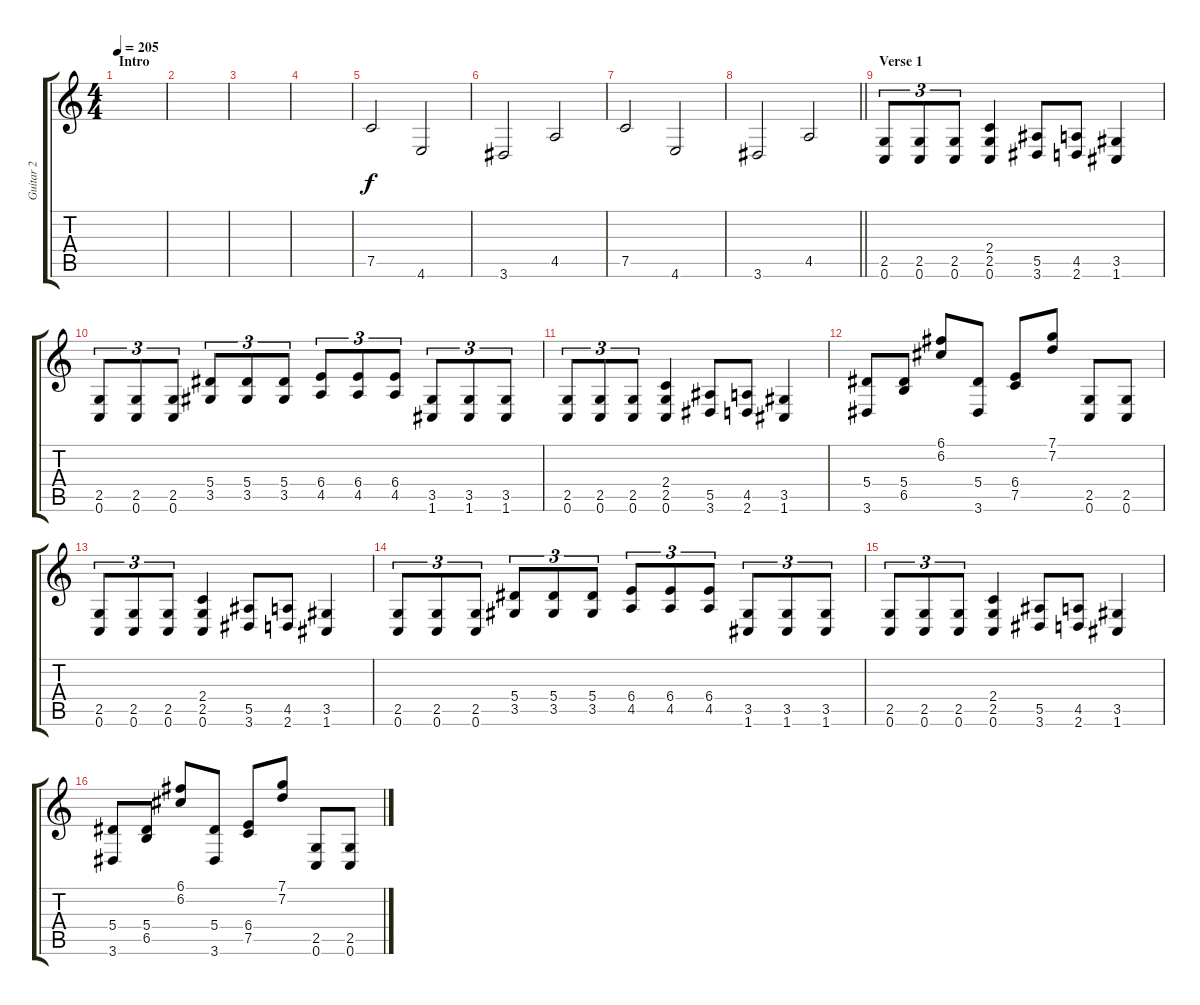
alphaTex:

\track ("Guitar 2" "Guitar 2") {instrument distortionguitar}
\staff {score tabs}
\tuning (C4 G3 Eb3 Bb2 F2 C2) {hide}
\ts (4 4)
\section ("" "Intro")
\tempo 205
\clef g2
\ks c
|
|
|
|
7.5.2 4.6.2 |
3.6.2 4.5.2 |
7.5.2 4.6.2 |
\barLineRight lightlight
3.6.2 4.5.2 |
\section ("" "Verse 1")
(2.5 0.6).8{tu (3 2)} (2.5 0.6).8{tu (3 2)} (2.5 0.6).8{tu (3 2)} (2.4 2.5 0.6).4 (5.5 3.6).8 (4.5 2.6).8 (3.5 1.6).4 |
(2.5 0.6).8{tu (3 2)} (2.5 0.6).8{tu (3 2)} (2.5 0.6).8{tu (3 2)} (5.4 3.5).8{tu (3 2)} (5.4 3.5).8{tu (3 2)} (5.4 3.5).8{tu (3 2)} (6.4 4.5).8{tu (3 2)} (6.4 4.5).8{tu (3 2)} (6.4 4.5).8{tu (3 2)} (3.5 1.6).8{tu (3 2)} (3.5 1.6).8{tu (3 2)} (3.5 1.6).8{tu (3 2)} |
(2.5 0.6).8{tu (3 2)} (2.5 0.6).8{tu (3 2)} (2.5 0.6).8{tu (3 2)} (2.4 2.5 0.6).4 (5.5 3.6).8 (4.5 2.6).8 (3.5 1.6).4 |
(5.4 3.6).8 (5.4 6.5).8 (6.1 6.2).8 (5.4 3.6).8 (6.4 7.5).8 (7.1 7.2).8 (2.5 0.6).8 (2.5 0.6).8 |
(2.5 0.6).8{tu (3 2)} (2.5 0.6).8{tu (3 2)} (2.5 0.6).8{tu (3 2)} (2.4 2.5 0.6).4 (5.5 3.6).8 (4.5 2.6).8 (3.5 1.6).4 |
(2.5 0.6).8{tu (3 2)} (2.5 0.6).8{tu (3 2)} (2.5 0.6).8{tu (3 2)} (5.4 3.5).8{tu (3 2)} (5.4 3.5).8{tu (3 2)} (5.4 3.5).8{tu (3 2)} (6.4 4.5).8{tu (3 2)} (6.4 4.5).8{tu (3 2)} (6.4 4.5).8{tu (3 2)} (3.5 1.6).8{tu (3 2)} (3.5 1.6).8{tu (3 2)} (3.5 1.6).8{tu (3 2)} |
(2.5 0.6).8{tu (3 2)} (2.5 0.6).8{tu (3 2)} (2.5 0.6).8{tu (3 2)} (2.4 2.5 0.6).4 (5.5 3.6).8 (4.5 2.6).8 (3.5 1.6).4 |
(5.4 3.6).8 (5.4 6.5).8 (6.1 6.2).8 (5.4 3.6).8 (6.4 7.5).8 (7.1 7.2).8 (2.5 0.6).8 (2.5 0.6).8
